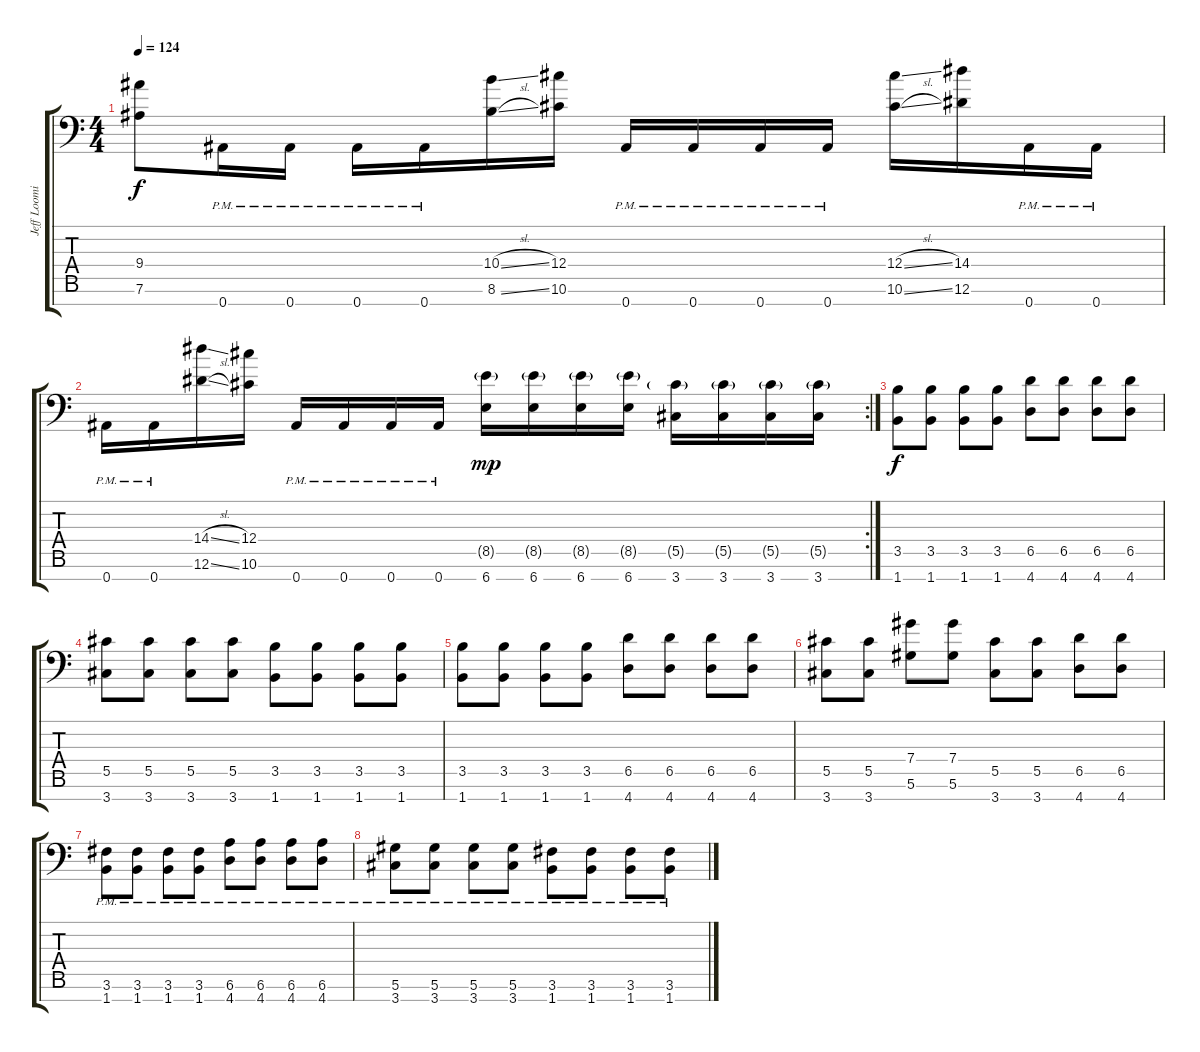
\track ("Jeff Loomis Lead" "Jeff Loomi") {instrument distortionguitar}
\staff {score tabs}
\tuning (Eb4 Bb3 Gb3 Db3 Ab2 Eb2 Bb1) {hide}
\ts (4 4)
\tempo 124
\clef f4
\ks c
(9.4 7.6).8{dy f} 0.7{pm}.16 0.7{pm}.16 0.7{pm}.16 0.7{pm}.16 (10.4{sl} 8.6{sl}).16 (12.4 10.6).16 0.7{pm}.16 0.7{pm}.16 0.7{pm}.16 0.7{pm}.16 (12.4{sl} 10.6{sl}).16 (14.4 12.6).16 0.7{pm}.16 0.7{pm}.16 |
\rc 2
0.7{pm}.16 0.7{pm}.16 (14.4{sl} 12.6{sl}).16 (12.4 10.6).16 0.7{pm}.16 0.7{pm}.16 0.7{pm}.16 0.7{pm}.16 (8.5{g} 6.7).16{dy mp} (8.5{g} 6.7).16 (8.5{g} 6.7).16 (8.5{g} 6.7).16 (5.5{g} 3.7).16 (5.5{g} 3.7).16 (5.5{g} 3.7).16 (5.5{g} 3.7).16 |
(3.5 1.7).8{dy f} (3.5 1.7).8 (3.5 1.7).8 (3.5 1.7).8 (6.5 4.7).8 (6.5 4.7).8 (6.5 4.7).8 (6.5 4.7).8 |
(5.5 3.7).8 (5.5 3.7).8 (5.5 3.7).8 (5.5 3.7).8 (3.5 1.7).8 (3.5 1.7).8 (3.5 1.7).8 (3.5 1.7).8 |
(3.5 1.7).8 (3.5 1.7).8 (3.5 1.7).8 (3.5 1.7).8 (6.5 4.7).8 (6.5 4.7).8 (6.5 4.7).8 (6.5 4.7).8 |
(5.5 3.7).8 (5.5 3.7).8 (7.4 5.6).8 (7.4 5.6).8 (5.5 3.7).8 (5.5 3.7).8 (6.5 4.7).8 (6.5 4.7).8 |
(3.6{pm} 1.7{pm}).8 (3.6{pm} 1.7{pm}).8 (3.6{pm} 1.7{pm}).8 (3.6{pm} 1.7{pm}).8 (6.6{pm} 4.7{pm}).8 (6.6{pm} 4.7{pm}).8 (6.6{pm} 4.7{pm}).8 (6.6{pm} 4.7{pm}).8 |
(5.6{pm} 3.7{pm}).8 (5.6{pm} 3.7{pm}).8 (5.6{pm} 3.7{pm}).8 (5.6{pm} 3.7{pm}).8 (3.6{pm} 1.7{pm}).8 (3.6{pm} 1.7{pm}).8 (3.6{pm} 1.7{pm}).8 (3.6{pm} 1.7{pm}).8
